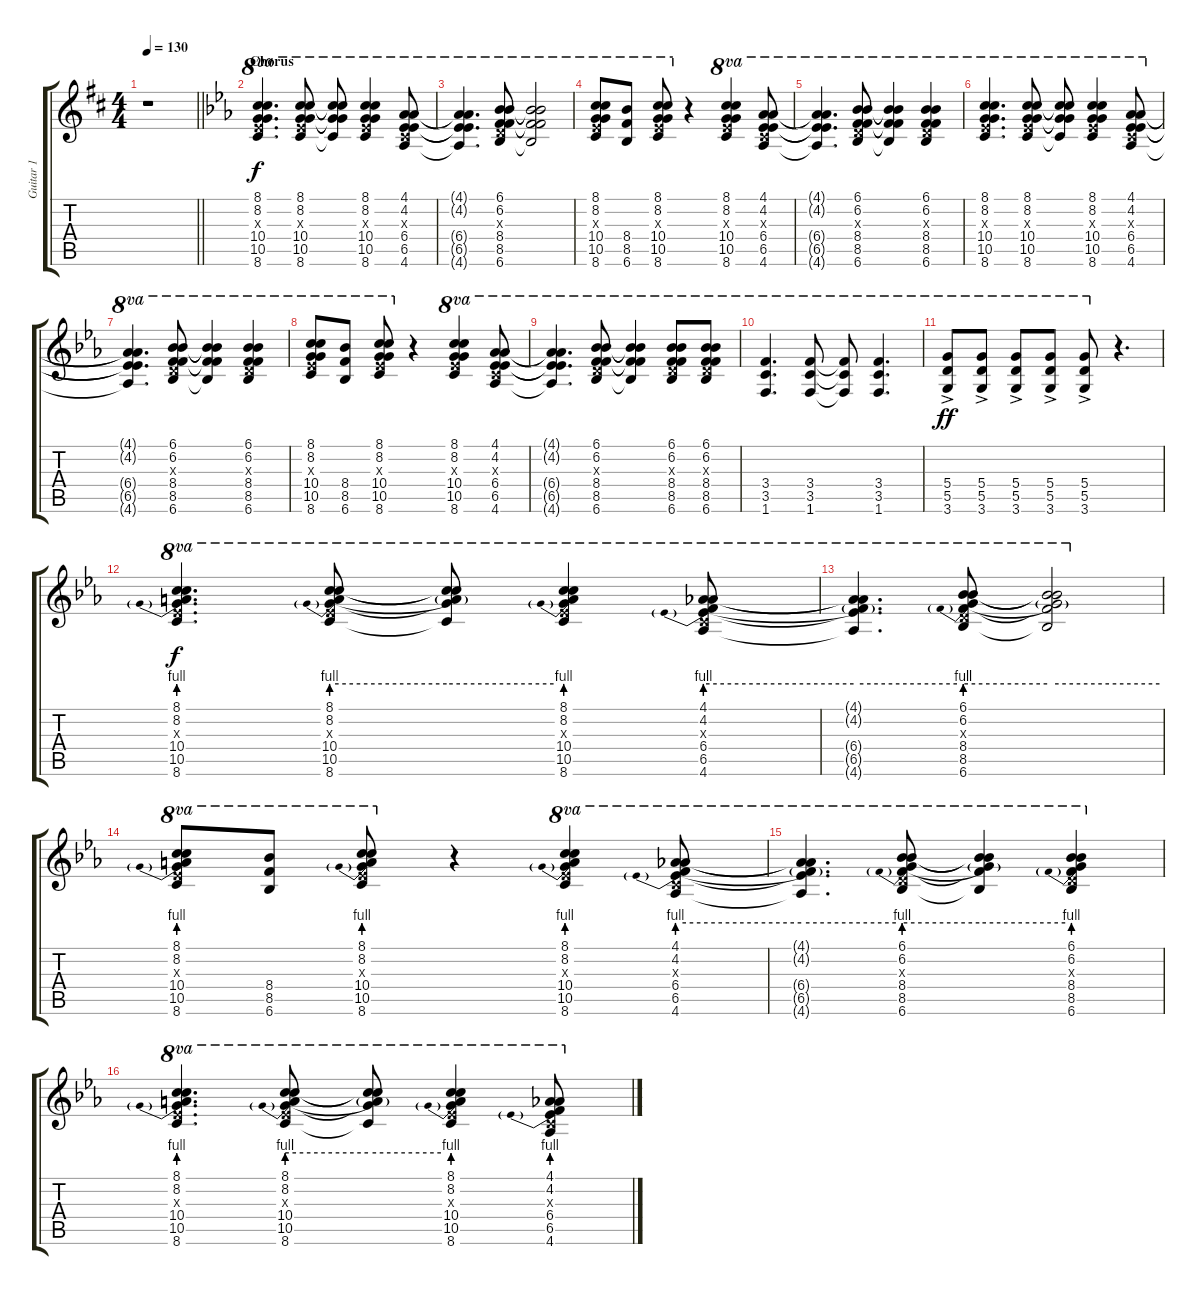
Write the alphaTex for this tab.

\track ("Guitar 1" "Guitar 1") {instrument distortionguitar}
\staff {score tabs}
\tuning (E4 B3 G3 D4 A3 E3) {hide}
\ts (4 4)
\tempo 130
\clef g2
\barLineRight lightlight
\ks d
r.1{dy f} |
\section ("" "Chorus")
\ks eb
(8.1 8.2 8.3{x} 10.4 10.5 8.6).4{d ot 8va} (8.1 8.2 8.3{x} 10.4 10.5 8.6).8{ot 8va} (8.1{t} 8.2{t} 10.4{t} 10.5{t} 8.6{t}).8{ot 8va} (8.1 8.2 8.3{x} 10.4 10.5 8.6).4{ot 8va} (4.1 4.2 5.3{x} 6.4 6.5 4.6).8{ot 8va} |
(4.1{t} 4.2{t} 6.4{t} 6.5{t} 4.6{t}).4{d ot 8va} (6.1 6.2 7.3{x} 8.4 8.5 6.6).8{ot 8va} (6.1{t} 6.2{t} 8.4{t} 8.5{t} 6.6{t}).2{ot 8va} |
(8.1 8.2 8.3{x} 10.4 10.5 8.6).8{ot 8va} (8.4 8.5 6.6).8{ot 8va} (8.1 8.2 8.3{x} 10.4 10.5 8.6).8{ot 8va} r.4 (8.1 8.2 8.3{x} 10.4 10.5 8.6).4{ot 8va} (4.1 4.2 5.3{x} 6.4 6.5 4.6).8{ot 8va} |
(4.1{t} 4.2{t} 6.4{t} 6.5{t} 4.6{t}).4{d ot 8va} (6.1 6.2 7.3{x} 8.4 8.5 6.6).8{ot 8va} (6.1{t} 6.2{t} 8.4{t} 8.5{t} 6.6{t}).4{ot 8va} (6.1 6.2 7.3{x} 8.4 8.5 6.6).4{ot 8va} |
(8.1 8.2 8.3{x} 10.4 10.5 8.6).4{d ot 8va} (8.1 8.2 8.3{x} 10.4 10.5 8.6).8{ot 8va} (8.1{t} 8.2{t} 10.4{t} 10.5{t} 8.6{t}).8{ot 8va} (8.1 8.2 8.3{x} 10.4 10.5 8.6).4{ot 8va} (4.1 4.2 5.3{x} 6.4 6.5 4.6).8{ot 8va} |
(4.1{t} 4.2{t} 6.4{t} 6.5{t} 4.6{t}).4{d ot 8va} (6.1 6.2 7.3{x} 8.4 8.5 6.6).8{ot 8va} (6.1{t} 6.2{t} 8.4{t} 8.5{t} 6.6{t}).4{ot 8va} (6.1 6.2 7.3{x} 8.4 8.5 6.6).4{ot 8va} |
(8.1 8.2 8.3{x} 10.4 10.5 8.6).8{ot 8va} (8.4 8.5 6.6).8{ot 8va} (8.1 8.2 8.3{x} 10.4 10.5 8.6).8{ot 8va} r.4 (8.1 8.2 8.3{x} 10.4 10.5 8.6).4{ot 8va} (4.1 4.2 5.3{x} 6.4 6.5 4.6).8{ot 8va} |
(4.1{t} 4.2{t} 6.4{t} 6.5{t} 4.6{t}).4{d ot 8va} (6.1 6.2 7.3{x} 8.4 8.5 6.6).8{ot 8va} (6.1{t} 6.2{t} 8.4{t} 8.5{t} 6.6{t}).4{ot 8va} (6.1 6.2 7.3{x} 8.4 8.5 6.6).8{ot 8va} (6.1 6.2 7.3{x} 8.4 8.5 6.6).8{ot 8va} |
(3.4 3.5 1.6).4{d ot 8va} (3.4 3.5 1.6).8{ot 8va} (3.4{t} 3.5{t} 1.6{t}).8{ot 8va} (3.4 3.5 1.6).4{d ot 8va} |
(5.4{ac} 5.5{ac} 3.6{ac}).8{ot 8va dy ff} (5.4{ac} 5.5{ac} 3.6{ac}).8{ot 8va} (5.4{ac} 5.5{ac} 3.6{ac}).8{ot 8va} (5.4{ac} 5.5{ac} 3.6{ac}).8{ot 8va} (5.4{ac} 5.5{ac} 3.6{ac}).8{ot 8va} r.4{d} |
(8.1 8.2{be (prebend 0 4 60 4)} 8.3{x} 10.4 10.5 8.6).4{d ot 8va dy f} (8.1 8.2{be (prebend 0 4 60 4)} 8.3{x} 10.4 10.5 8.6).8{ot 8va} (8.1{t} 8.2{be (hold 0 4 60 4) t} 10.4{t} 10.5{t} 8.6{t}).8{ot 8va} (8.1 8.2{be (prebend 0 4 60 4)} 8.3{x} 10.4 10.5 8.6).4{ot 8va} (4.1 4.2{be (prebend 0 4 60 4)} 5.3{x} 6.4 6.5 4.6).8{ot 8va} |
(4.1{t} 4.2{be (hold 0 4 60 4) t} 6.4{t} 6.5{t} 4.6{t}).4{d ot 8va} (6.1 6.2{be (prebend 0 4 60 4)} 7.3{x} 8.4 8.5 6.6).8{ot 8va} (6.1{t} 6.2{be (hold 0 4 60 4) t} 8.4{t} 8.5{t} 6.6{t}).2{ot 8va} |
(8.1 8.2{be (prebend 0 4 60 4)} 8.3{x} 10.4 10.5 8.6).8{ot 8va} (8.4 8.5 6.6).8{ot 8va} (8.1 8.2{be (prebend 0 4 60 4)} 8.3{x} 10.4 10.5 8.6).8{ot 8va} r.4 (8.1 8.2{be (prebend 0 4 60 4)} 8.3{x} 10.4 10.5 8.6).4{ot 8va} (4.1 4.2{be (prebend 0 4 60 4)} 5.3{x} 6.4 6.5 4.6).8{ot 8va} |
(4.1{t} 4.2{be (hold 0 4 60 4) t} 6.4{t} 6.5{t} 4.6{t}).4{d ot 8va} (6.1 6.2{be (prebend 0 4 60 4)} 7.3{x} 8.4 8.5 6.6).8{ot 8va} (6.1{t} 6.2{be (hold 0 4 60 4) t} 8.4{t} 8.5{t} 6.6{t}).4{ot 8va} (6.1 6.2{be (prebend 0 4 60 4)} 7.3{x} 8.4 8.5 6.6).4{ot 8va} |
(8.1 8.2{be (prebend 0 4 60 4)} 8.3{x} 10.4 10.5 8.6).4{d ot 8va} (8.1 8.2{be (prebend 0 4 60 4)} 8.3{x} 10.4 10.5 8.6).8{ot 8va} (8.1{t} 8.2{be (hold 0 4 60 4) t} 10.4{t} 10.5{t} 8.6{t}).8{ot 8va} (8.1 8.2{be (prebend 0 4 60 4)} 8.3{x} 10.4 10.5 8.6).4{ot 8va} (4.1 4.2{be (prebend 0 4 60 4)} 5.3{x} 6.4 6.5 4.6).8{ot 8va}
